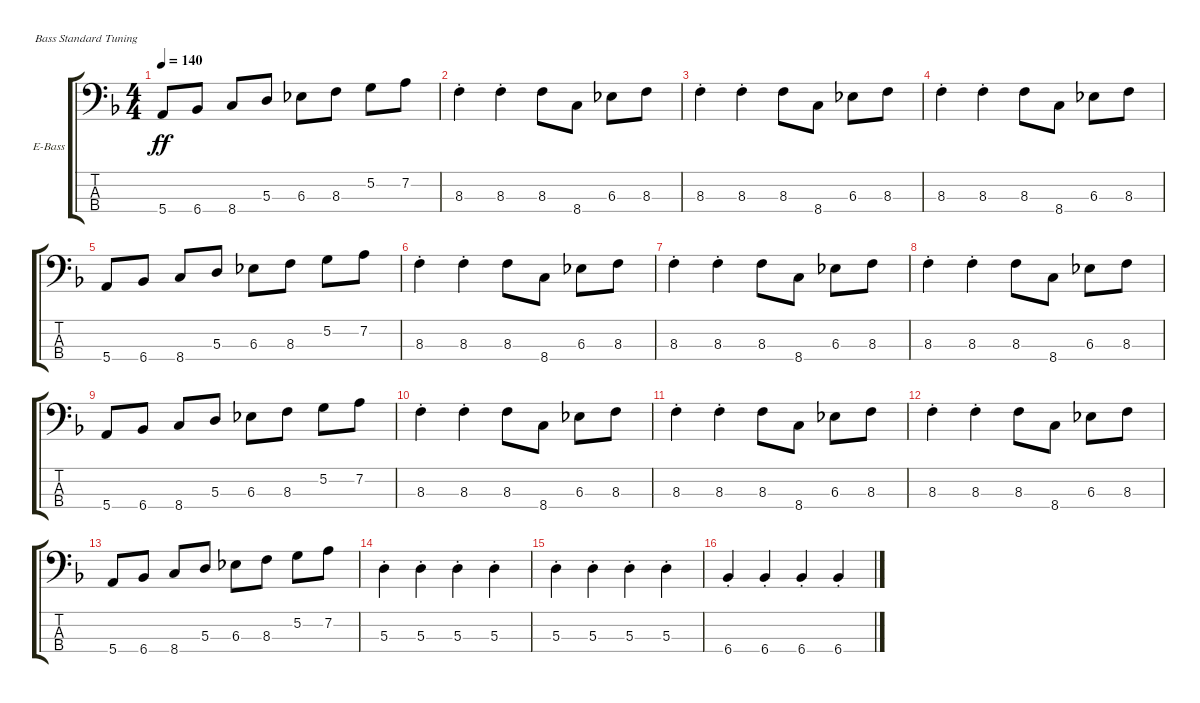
\defaultSystemsLayout 4
\bracketExtendMode groupsimilarinstruments
\firstSystemTrackNameOrientation horizontal
\otherSystemsTrackNameOrientation horizontal
\track ("Electric Bass" "E-Bass") {instrument electricbassfinger}
\staff {score tabs}
\tuning (G2 D2 A1 E1)
\ts (4 4)
\tempo 140
\clef f4
\ks f
5.4.8{dy ff} 6.4.8 8.4.8 5.3.8 6.3.8 8.3.8 5.2.8 7.2.8 |
8.3{st}.4 8.3{st}.4 8.3.8 8.4.8 6.3.8 8.3.8 |
8.3{st}.4 8.3{st}.4 8.3.8 8.4.8 6.3.8 8.3.8 |
8.3{st}.4 8.3{st}.4 8.3.8 8.4.8 6.3.8 8.3.8 |
5.4.8 6.4.8 8.4.8 5.3.8 6.3.8 8.3.8 5.2.8 7.2.8 |
8.3{st}.4 8.3{st}.4 8.3.8 8.4.8 6.3.8 8.3.8 |
8.3{st}.4 8.3{st}.4 8.3.8 8.4.8 6.3.8 8.3.8 |
8.3{st}.4 8.3{st}.4 8.3.8 8.4.8 6.3.8 8.3.8 |
5.4.8 6.4.8 8.4.8 5.3.8 6.3.8 8.3.8 5.2.8 7.2.8 |
8.3{st}.4 8.3{st}.4 8.3.8 8.4.8 6.3.8 8.3.8 |
8.3{st}.4 8.3{st}.4 8.3.8 8.4.8 6.3.8 8.3.8 |
8.3{st}.4 8.3{st}.4 8.3.8 8.4.8 6.3.8 8.3.8 |
5.4.8 6.4.8 8.4.8 5.3.8 6.3.8 8.3.8 5.2.8 7.2.8 |
5.3{st}.4 5.3{st}.4 5.3{st}.4 5.3{st}.4 |
5.3{st}.4 5.3{st}.4 5.3{st}.4 5.3{st}.4 |
6.4{st}.4 6.4{st}.4 6.4{st}.4 6.4{st}.4
